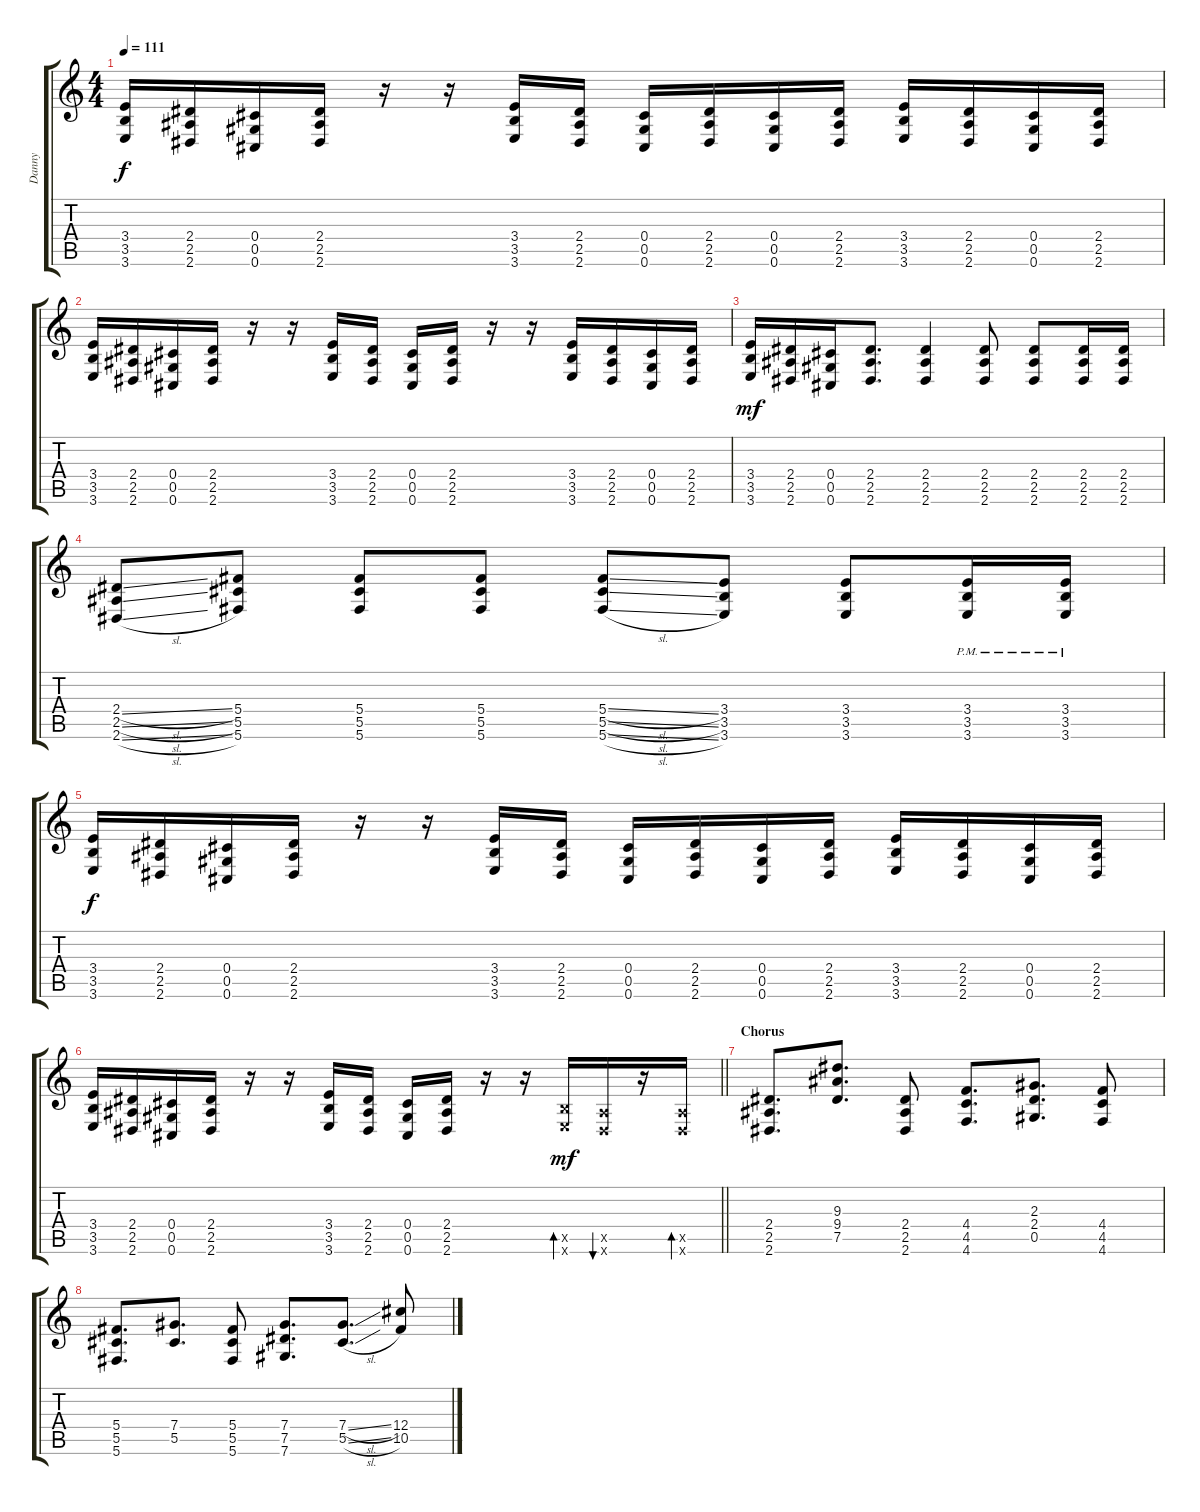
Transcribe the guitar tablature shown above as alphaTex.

\track ("Danny" "Danny") {instrument distortionguitar}
\staff {score tabs}
\tuning (Eb4 Bb3 Gb3 Db3 Ab2 Db2) {hide}
\ts (4 4)
\tempo 111
\clef g2
\ks c
(3.4 3.5 3.6).16{dy f} (2.4 2.5 2.6).16 (0.4 0.5 0.6).16 (2.4 2.5 2.6).16 r.16 r.16 (3.4 3.5 3.6).16 (2.4 2.5 2.6).16 (0.4 0.5 0.6).16 (2.4 2.5 2.6).16 (0.4 0.5 0.6).16 (2.4 2.5 2.6).16 (3.4 3.5 3.6).16 (2.4 2.5 2.6).16 (0.4 0.5 0.6).16 (2.4 2.5 2.6).16 |
(3.4 3.5 3.6).16 (2.4 2.5 2.6).16 (0.4 0.5 0.6).16 (2.4 2.5 2.6).16 r.16 r.16 (3.4 3.5 3.6).16 (2.4 2.5 2.6).16 (0.4 0.5 0.6).16 (2.4 2.5 2.6).16 r.16 r.16 (3.4 3.5 3.6).16 (2.4 2.5 2.6).16 (0.4 0.5 0.6).16 (2.4 2.5 2.6).16 |
(3.4 3.5 3.6).16{dy mf} (2.4 2.5 2.6).16 (0.4 0.5 0.6).16 (2.4 2.5 2.6).8{d} (2.4 2.5 2.6).4 (2.4 2.5 2.6).8 (2.4 2.5 2.6).8 (2.4 2.5 2.6).16 (2.4 2.5 2.6).16 |
(2.4{sl} 2.5{sl} 2.6{sl}).8 (5.4 5.5 5.6).8 (5.4 5.5 5.6).8 (5.4 5.5 5.6).8 (5.4{sl} 5.5{sl} 5.6{sl}).8 (3.4 3.5 3.6).8 (3.4 3.5 3.6).8 (3.4{pm} 3.5{pm} 3.6{pm}).16 (3.4{pm} 3.5{pm} 3.6{pm}).16 |
(3.4 3.5 3.6).16{dy f} (2.4 2.5 2.6).16 (0.4 0.5 0.6).16 (2.4 2.5 2.6).16 r.16 r.16 (3.4 3.5 3.6).16 (2.4 2.5 2.6).16 (0.4 0.5 0.6).16 (2.4 2.5 2.6).16 (0.4 0.5 0.6).16 (2.4 2.5 2.6).16 (3.4 3.5 3.6).16 (2.4 2.5 2.6).16 (0.4 0.5 0.6).16 (2.4 2.5 2.6).16 |
\barLineRight lightlight
(3.4 3.5 3.6).16 (2.4 2.5 2.6).16 (0.4 0.5 0.6).16 (2.4 2.5 2.6).16 r.16 r.16 (3.4 3.5 3.6).16 (2.4 2.5 2.6).16 (0.4 0.5 0.6).16 (2.4 2.5 2.6).16 r.16 r.16 (3.5{x} 3.6{x}).16{bd 60 dy mf} (2.5{x} 2.6{x}).16{bu 60} r.16 (2.5{x} 2.6{x}).16{bd 60} |
\section ("" "Chorus")
(2.4 2.5 2.6).8{d} (9.3 9.4 7.5).8{d} (2.4 2.5 2.6).8 (4.4 4.5 4.6).8{d} (2.3 2.4 0.5).8{d} (4.4 4.5 4.6).8 |
(5.4 5.5 5.6).8{d} (7.4 5.5).8{d} (5.4 5.5 5.6).8 (7.4 7.5 7.6).8{d} (7.4{sl} 5.5{sl}).8{d} (12.4 10.5).8
